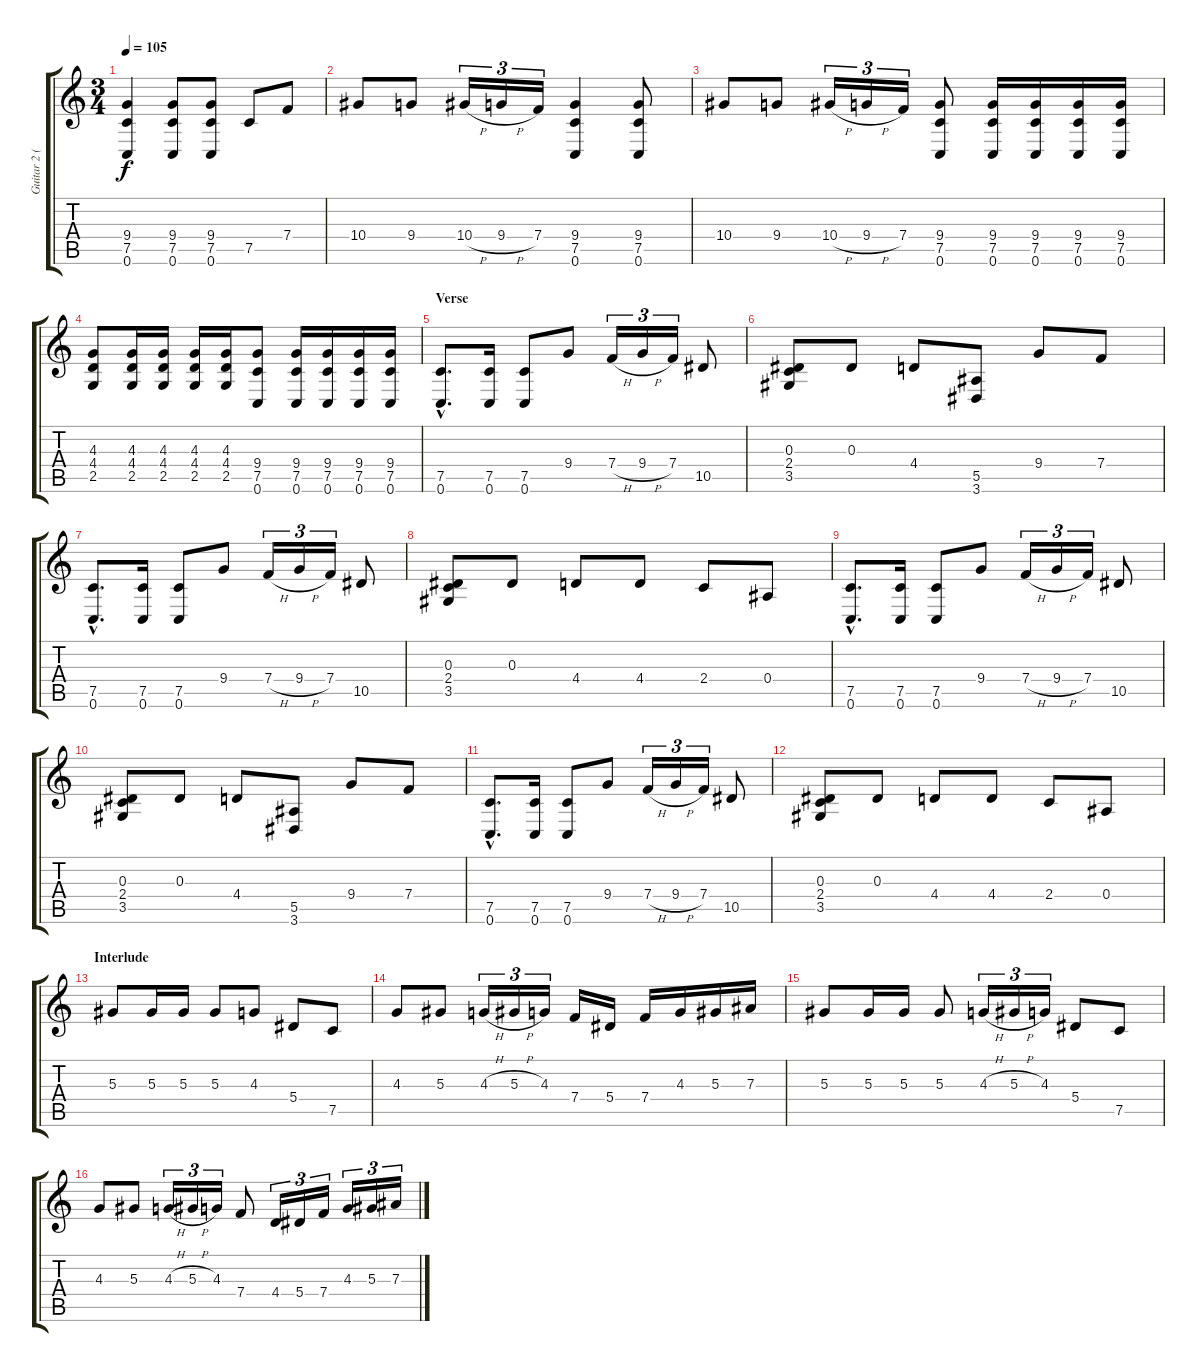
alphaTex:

\track ("Guitar 2 (Lead)" "Guitar 2 (") {instrument overdrivenguitar}
\staff {score tabs}
\tuning (C4 G3 Eb3 Bb2 F2 C2) {hide}
\ts (3 4)
\tempo 105
\clef g2
\ks c
(9.4 7.5 0.6).4{dy f} (9.4 7.5 0.6).8 (9.4 7.5 0.6).8 7.5.8 7.4.8 |
10.4.8 9.4.8 10.4{h}.16{tu (3 2)} 9.4{h}.16{tu (3 2)} 7.4.16{tu (3 2)} (9.4 7.5 0.6).4 (9.4 7.5 0.6).8 |
10.4.8 9.4.8 10.4{h}.16{tu (3 2)} 9.4{h}.16{tu (3 2)} 7.4.16{tu (3 2)} (9.4 7.5 0.6).8 (9.4 7.5 0.6).16 (9.4 7.5 0.6).16 (9.4 7.5 0.6).16 (9.4 7.5 0.6).16 |
(4.3 4.4 2.5).8 (4.3 4.4 2.5).16 (4.3 4.4 2.5).16 (4.3 4.4 2.5).16 (4.3 4.4 2.5).16 (9.4 7.5 0.6).8 (9.4 7.5 0.6).16 (9.4 7.5 0.6).16 (9.4 7.5 0.6).16 (9.4 7.5 0.6).16 |
\section ("" "Verse")
(7.5{hac} 0.6{hac}).8{d} (7.5 0.6).16 (7.5 0.6).8 9.4.8 7.4{h}.16{tu (3 2)} 9.4{h}.16{tu (3 2)} 7.4.16{tu (3 2)} 10.5.8 |
(0.3 2.4 3.5).8 0.3.8 4.4.8 (5.5 3.6).8 9.4.8 7.4.8 |
(7.5{hac} 0.6{hac}).8{d} (7.5 0.6).16 (7.5 0.6).8 9.4.8 7.4{h}.16{tu (3 2)} 9.4{h}.16{tu (3 2)} 7.4.16{tu (3 2)} 10.5.8 |
(0.3 2.4 3.5).8 0.3.8 4.4.8 4.4.8 2.4.8 0.4.8 |
(7.5{hac} 0.6{hac}).8{d} (7.5 0.6).16 (7.5 0.6).8 9.4.8 7.4{h}.16{tu (3 2)} 9.4{h}.16{tu (3 2)} 7.4.16{tu (3 2)} 10.5.8 |
(0.3 2.4 3.5).8 0.3.8 4.4.8 (5.5 3.6).8 9.4.8 7.4.8 |
(7.5{hac} 0.6{hac}).8{d} (7.5 0.6).16 (7.5 0.6).8 9.4.8 7.4{h}.16{tu (3 2)} 9.4{h}.16{tu (3 2)} 7.4.16{tu (3 2)} 10.5.8 |
(0.3 2.4 3.5).8 0.3.8 4.4.8 4.4.8 2.4.8 0.4.8 |
\section ("" "Interlude")
5.3.8 5.3.16 5.3.16 5.3.8 4.3.8 5.4.8 7.5.8 |
4.3.8 5.3.8 4.3{h}.16{tu (3 2)} 5.3{h}.16{tu (3 2)} 4.3.16{tu (3 2)} 7.4.16 5.4.16 7.4.16 4.3.16 5.3.16 7.3.16 |
5.3.8 5.3.16 5.3.16 5.3.8 4.3{h}.16{tu (3 2)} 5.3{h}.16{tu (3 2)} 4.3.16{tu (3 2)} 5.4.8 7.5.8 |
4.3.8 5.3.8 4.3{h}.16{tu (3 2)} 5.3{h}.16{tu (3 2)} 4.3.16{tu (3 2)} 7.4.8 4.4.16{tu (3 2)} 5.4.16{tu (3 2)} 7.4.16{tu (3 2)} 4.3.16{tu (3 2)} 5.3.16{tu (3 2)} 7.3.16{tu (3 2)}
